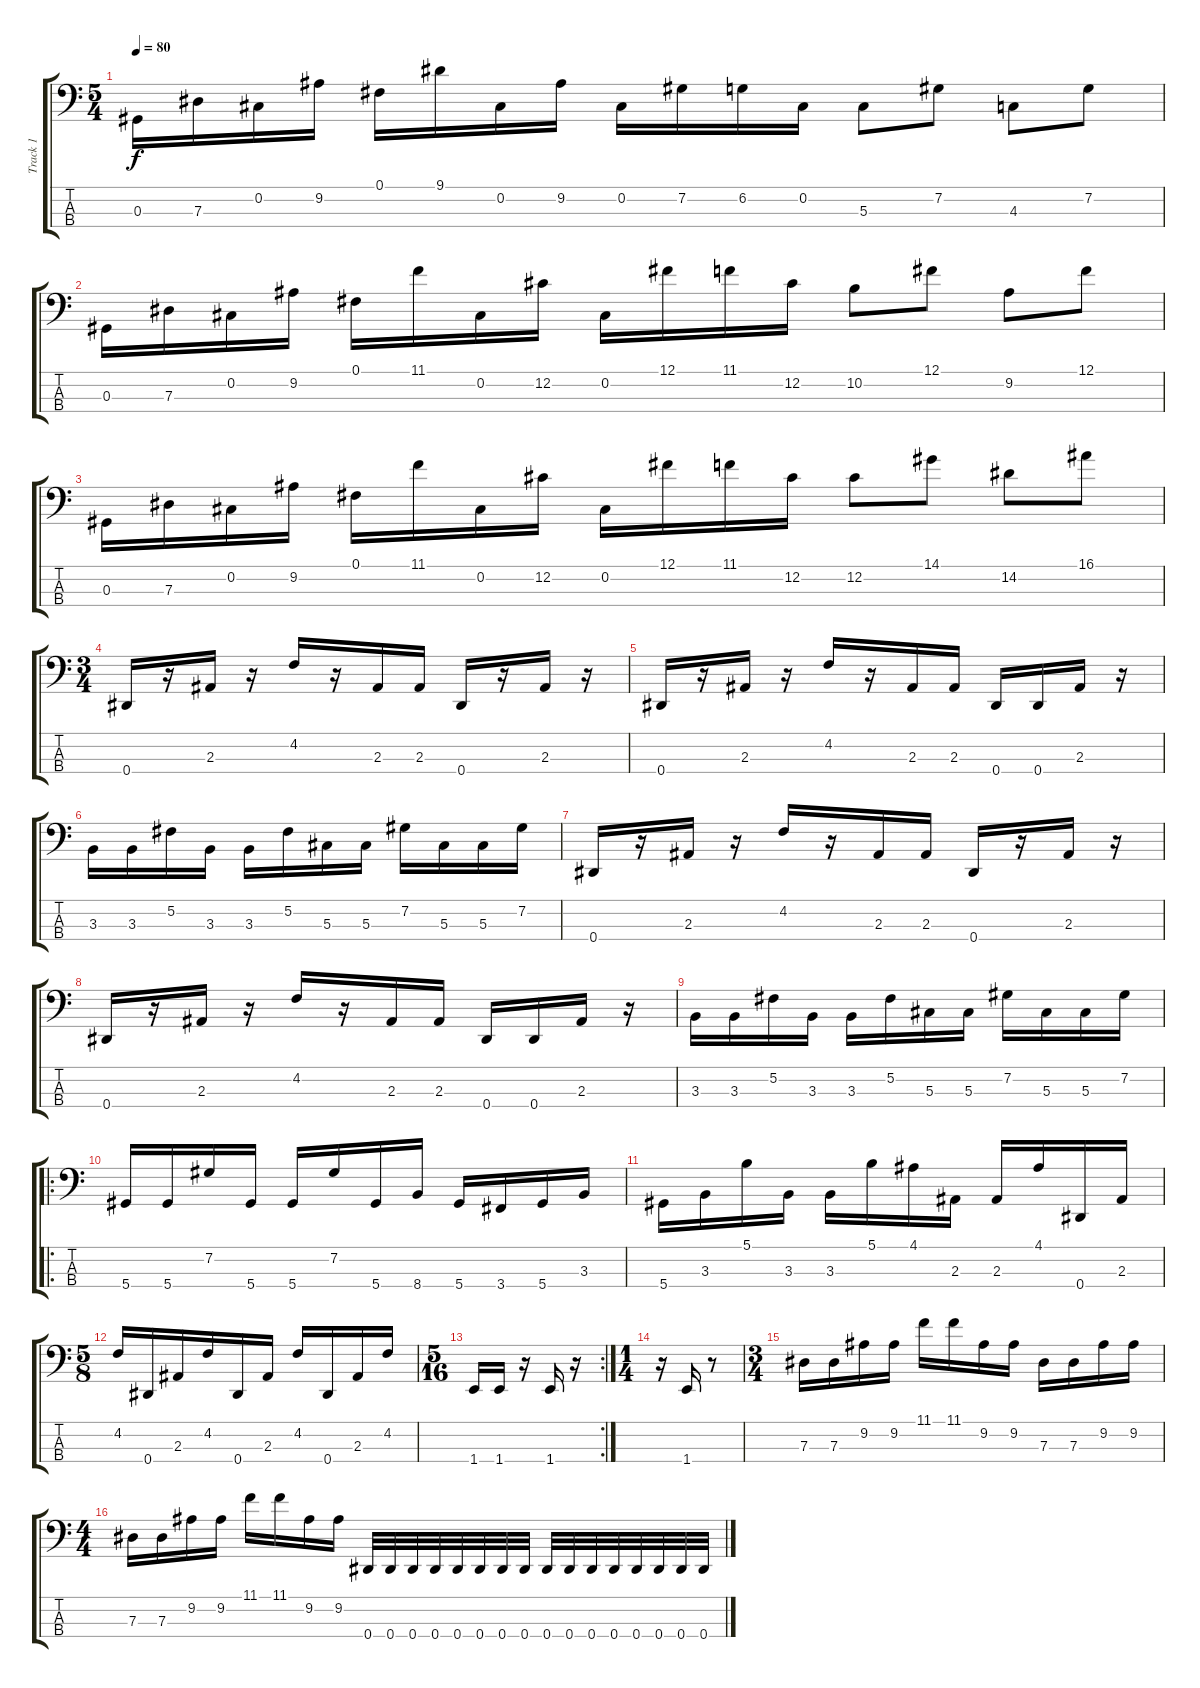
\track ("Track 1" "Track 1") {instrument electricbassfinger}
\staff {score tabs}
\tuning (Gb2 Db2 Ab1 Eb1) {hide}
\ts (5 4)
\tempo 80
\clef f4
\ks c
0.3.16{dy f} 7.3.16 0.2.16 9.2.16 0.1.16 9.1.16 0.2.16 9.2.16 0.2.16 7.2.16 6.2.16 0.2.16 5.3.8 7.2.8 4.3.8 7.2.8 |
0.3.16 7.3.16 0.2.16 9.2.16 0.1.16 11.1.16 0.2.16 12.2.16 0.2.16 12.1.16 11.1.16 12.2.16 10.2.8 12.1.8 9.2.8 12.1.8 |
0.3.16 7.3.16 0.2.16 9.2.16 0.1.16 11.1.16 0.2.16 12.2.16 0.2.16 12.1.16 11.1.16 12.2.16 12.2.8 14.1.8 14.2.8 16.1.8 |
\ts (3 4)
0.4.16 r.16 2.3.16 r.16 4.2.16 r.16 2.3.16 2.3.16 0.4.16 r.16 2.3.16 r.16 |
0.4.16 r.16 2.3.16 r.16 4.2.16 r.16 2.3.16 2.3.16 0.4.16 0.4.16 2.3.16 r.16 |
3.3.16 3.3.16 5.2.16 3.3.16 3.3.16 5.2.16 5.3.16 5.3.16 7.2.16 5.3.16 5.3.16 7.2.16 |
0.4.16 r.16 2.3.16 r.16 4.2.16 r.16 2.3.16 2.3.16 0.4.16 r.16 2.3.16 r.16 |
0.4.16 r.16 2.3.16 r.16 4.2.16 r.16 2.3.16 2.3.16 0.4.16 0.4.16 2.3.16 r.16 |
3.3.16 3.3.16 5.2.16 3.3.16 3.3.16 5.2.16 5.3.16 5.3.16 7.2.16 5.3.16 5.3.16 7.2.16 |
\ro
5.4.16 5.4.16 7.2.16 5.4.16 5.4.16 7.2.16 5.4.16 8.4.16 5.4.16 3.4.16 5.4.16 3.3.16 |
5.4.16 3.3.16 5.1.16 3.3.16 3.3.16 5.1.16 4.1.16 2.3.16 2.3.16 4.1.16 0.4.16 2.3.16 |
\ts (5 8)
4.2.16 0.4.16 2.3.16 4.2.16 0.4.16 2.3.16 4.2.16 0.4.16 2.3.16 4.2.16 |
\rc 2
\ts (5 16)
1.4.16 1.4.16 r.16 1.4.16 r.16 |
\ts (1 4)
r.16 1.4.16 r.8 |
\ts (3 4)
7.3.16 7.3.16 9.2.16 9.2.16 11.1.16 11.1.16 9.2.16 9.2.16 7.3.16 7.3.16 9.2.16 9.2.16 |
\ts (4 4)
7.3.16 7.3.16 9.2.16 9.2.16 11.1.16 11.1.16 9.2.16 9.2.16 0.4.32 0.4.32 0.4.32 0.4.32 0.4.32 0.4.32 0.4.32 0.4.32 0.4.32 0.4.32 0.4.32 0.4.32 0.4.32 0.4.32 0.4.32 0.4.32
